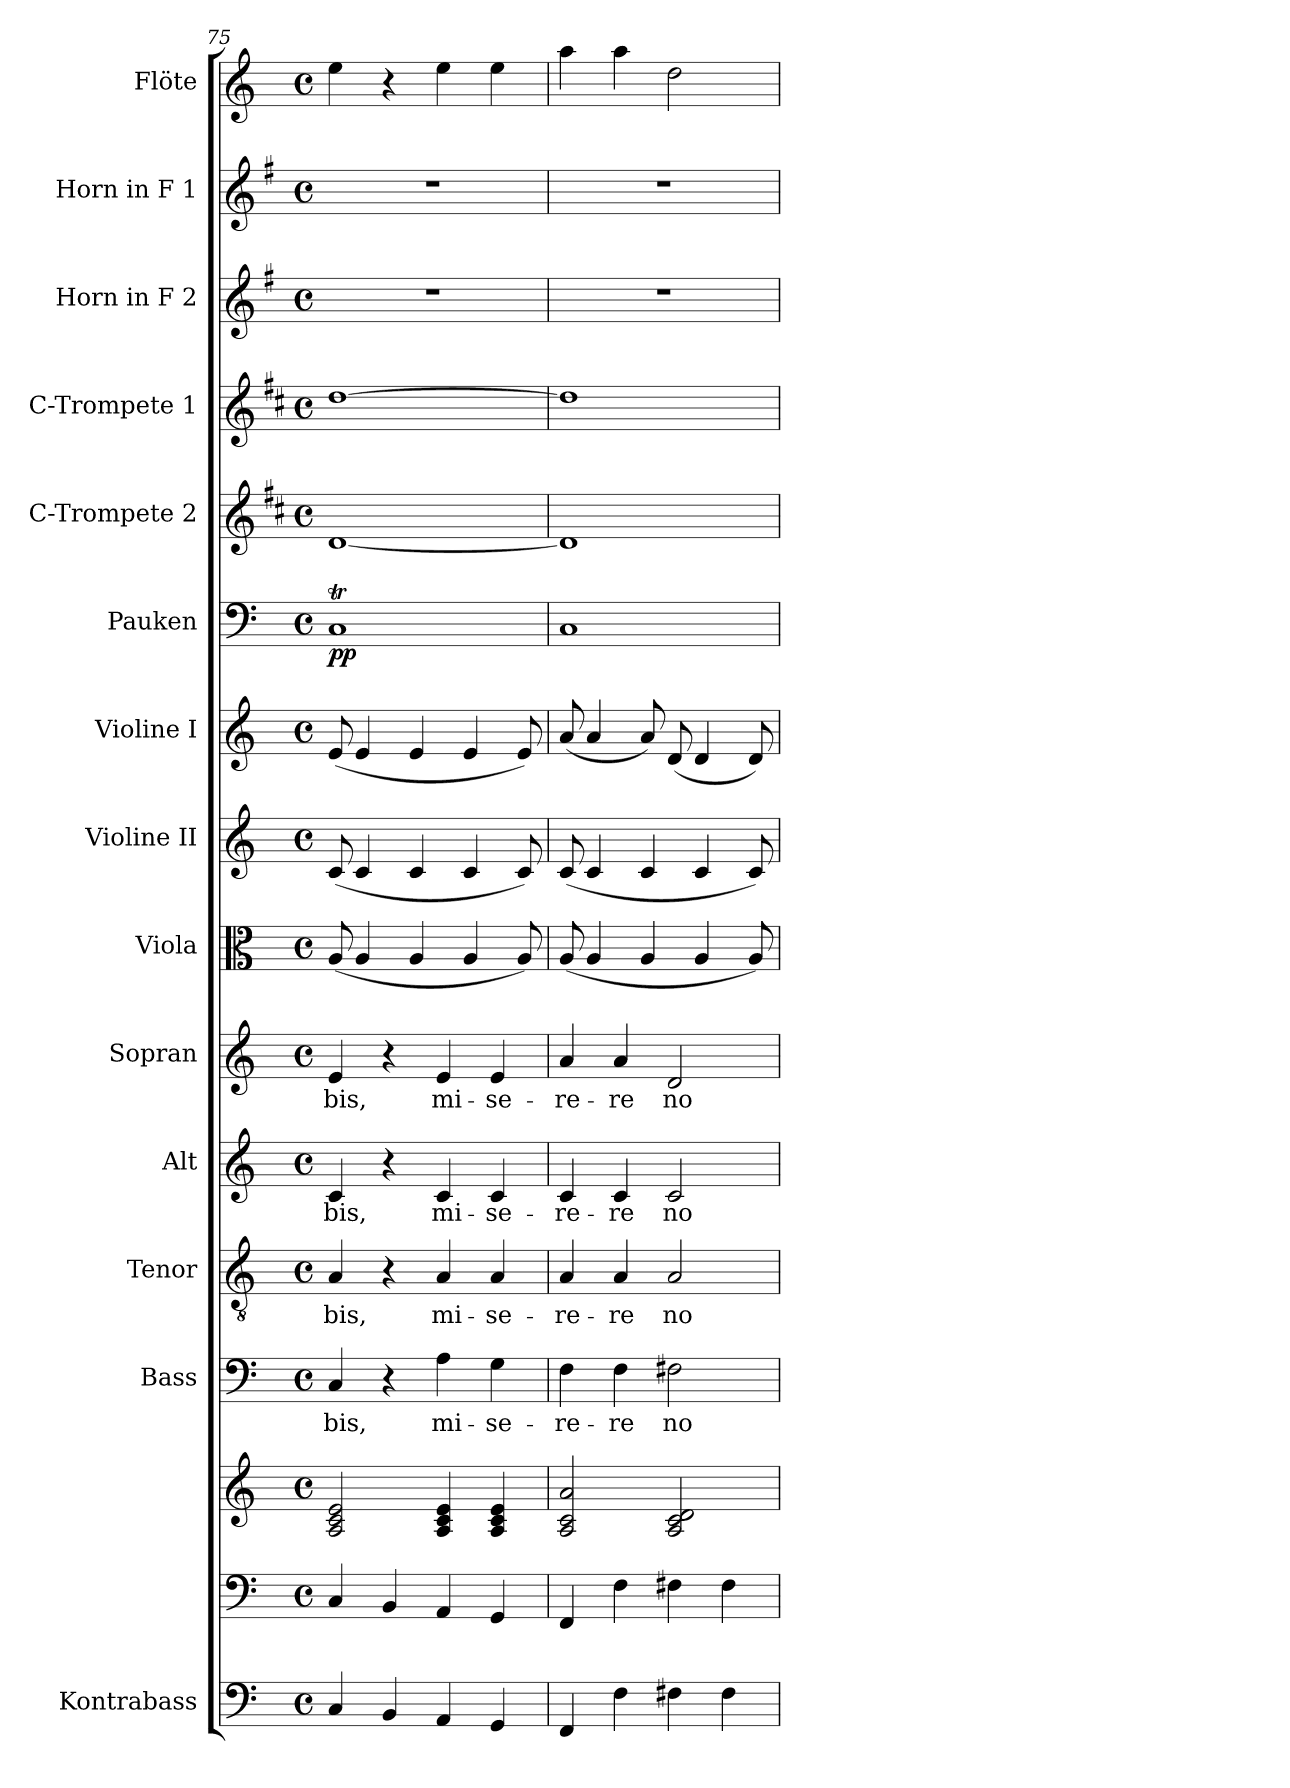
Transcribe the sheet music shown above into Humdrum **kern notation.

**kern	**kern	**kern	**kern	**text	**kern	**text	**kern	**text	**kern	**text	**kern	**kern	**kern	**kern	**dynam	**kern	**kern	**kern	**kern	**kern
*part15	*part14	*part14	*part13	*part13	*part12	*part12	*part11	*part11	*part10	*part10	*part9	*part8	*part7	*part6	*part6	*part5	*part4	*part3	*part2	*part1
*staff16	*staff15	*staff14	*staff13	*staff13	*staff12	*staff12	*staff11	*staff11	*staff10	*staff10	*staff9	*staff8	*staff7	*staff6	*staff6	*staff5	*staff4	*staff3	*staff2	*staff1
*I"Kontrabass	*	*	*I"Bass	*	*I"Tenor	*	*I"Alt	*	*I"Sopran	*	*I"Viola	*I"Violine II	*I"Violine I	*I"Pauken	*	*I"C-Trompete 2	*I"C-Trompete 1	*I"Horn in F 2	*I"Horn in F 1	*I"Flöte
*I'Kb.	*	*	*I'B.	*	*I'T.	*	*I'A.	*	*I'S.	*	*I'Vla.	*I'Vl. II	*I'Vl. I	*I'Pk.	*	*I'C Trp. 2	*I'C Trp. 1	*	*	*I'Fl.
*clefF4	*clefF4	*clefG2	*clefF4	*	*clefGv2	*	*clefG2	*	*clefG2	*	*clefC3	*clefG2	*clefG2	*clefF4	*	*clefG2	*clefG2	*clefG2	*clefG2	*clefG2
*ITrd7c12	*	*	*	*	*	*	*	*	*	*	*	*	*	*	*	*ITrd1c2	*ITrd1c2	*ITrd4c7	*ITrd4c7	*
*k[]	*k[]	*k[]	*k[]	*	*k[]	*	*k[]	*	*k[]	*	*k[]	*k[]	*k[]	*k[]	*	*k[]	*k[]	*k[]	*k[]	*k[]
*C:	*C:	*C:	*C:	*	*C:	*	*C:	*	*C:	*	*C:	*C:	*C:	*C:	*	*C:	*C:	*C:	*C:	*C:
*M4/4	*M4/4	*M4/4	*M4/4	*	*M4/4	*	*M4/4	*	*M4/4	*	*M4/4	*M4/4	*M4/4	*M4/4	*	*M4/4	*M4/4	*M4/4	*M4/4	*M4/4
*met(c)	*met(c)	*met(c)	*met(c)	*	*met(c)	*	*met(c)	*	*met(c)	*	*met(c)	*met(c)	*met(c)	*met(c)	*	*met(c)	*met(c)	*met(c)	*met(c)	*met(c)
=75	=75	=75	=75	=75	=75	=75	=75	=75	=75	=75	=75	=75	=75	=75	=75	=75	=75	=75	=75	=75
!	!	!	!	!LO:LY:b	!	!LO:LY:b	!	!LO:LY:b	!	!LO:LY:b	!	!	!	!	!LO:DY:b	!	!	!	!	!
4CC/	4C/	2A/ 2c/ 2e/	4C/	-bis,	4A/	-bis,	4c/	-bis,	4e/	-bis,	(<8A/	(<8c/	(<8e/	1CT	pp	[1c	[1cc	1r	1r	4ee\
.	.	.	.	.	.	.	.	.	.	.	4A/	4c/	4e/	.	.	.	.	.	.	.
4BBB/	4BB/	.	4r	.	4r	.	4r	.	4r	.	.	.	.	.	.	.	.	.	.	4r
.	.	.	.	.	.	.	.	.	.	.	4A/	4c/	4e/	.	.	.	.	.	.	.
!	!	!	!	!LO:LY:b	!	!LO:LY:b	!	!LO:LY:b	!	!LO:LY:b	!	!	!	!	!	!	!	!	!	!
4AAA/	4AA/	4A/ 4c/ 4e/	4A\	mi-	4A/	mi-	4c/	mi-	4e/	mi-	.	.	.	.	.	.	.	.	.	4ee\
.	.	.	.	.	.	.	.	.	.	.	4A/	4c/	4e/	.	.	.	.	.	.	.
!	!	!	!	!LO:LY:b	!	!LO:LY:b	!	!LO:LY:b	!	!LO:LY:b	!	!	!	!	!	!	!	!	!	!
4GGG/	4GG/	4A/ 4c/ 4e/	4G\	-se-	4A/	-se-	4c/	-se-	4e/	-se-	.	.	.	.	.	.	.	.	.	4ee\
.	.	.	.	.	.	.	.	.	.	.	8A/)	8c/)	8e/)	.	.	.	.	.	.	.
=76	=76	=76	=76	=76	=76	=76	=76	=76	=76	=76	=76	=76	=76	=76	=76	=76	=76	=76	=76	=76
!	!	!	!	!LO:LY:b	!	!LO:LY:b	!	!LO:LY:b	!	!LO:LY:b	!	!	!	!	!	!	!	!	!	!
4FFF/	4FF/	2A/ 2c/ 2a/	4F\	-re-	4A/	-re-	4c/	-re-	4a/	-re-	(<8A/	(<8c/	(<8a/	1CTTT	.	1c]	1cc]	1r	1r	4aa\
.	.	.	.	.	.	.	.	.	.	.	4A/	4c/	4a/	.	.	.	.	.	.	.
!	!	!	!	!LO:LY:b	!	!LO:LY:b	!	!LO:LY:b	!	!LO:LY:b	!	!	!	!	!	!	!	!	!	!
4FF\	4F\	.	4F\	-re	4A/	-re	4c/	-re	4a/	-re	.	.	.	.	.	.	.	.	.	4aa\
.	.	.	.	.	.	.	.	.	.	.	4A/	4c/	8a/)	.	.	.	.	.	.	.
!	!	!	!	!LO:LY:b	!	!LO:LY:b	!	!LO:LY:b	!	!LO:LY:b	!	!	!	!	!	!	!	!	!	!
4FF#X\	4F#X\	2A/ 2c/ 2d/	2F#X\	no-	2A/	no-	2c/	no-	2d/	no-	.	.	(<8d/	.	.	.	.	.	.	2dd\
.	.	.	.	.	.	.	.	.	.	.	4A/	4c/	4d/	.	.	.	.	.	.	.
4FF#\	4F#\	.	.	.	.	.	.	.	.	.	.	.	.	.	.	.	.	.	.	.
.	.	.	.	.	.	.	.	.	.	.	8A/)	8c/)	8d/)	.	.	.	.	.	.	.
=	=	=	=	=	=	=	=	=	=	=	=	=	=	=	=	=	=	=	=	=
*-	*-	*-	*-	*-	*-	*-	*-	*-	*-	*-	*-	*-	*-	*-	*-	*-	*-	*-	*-	*-
